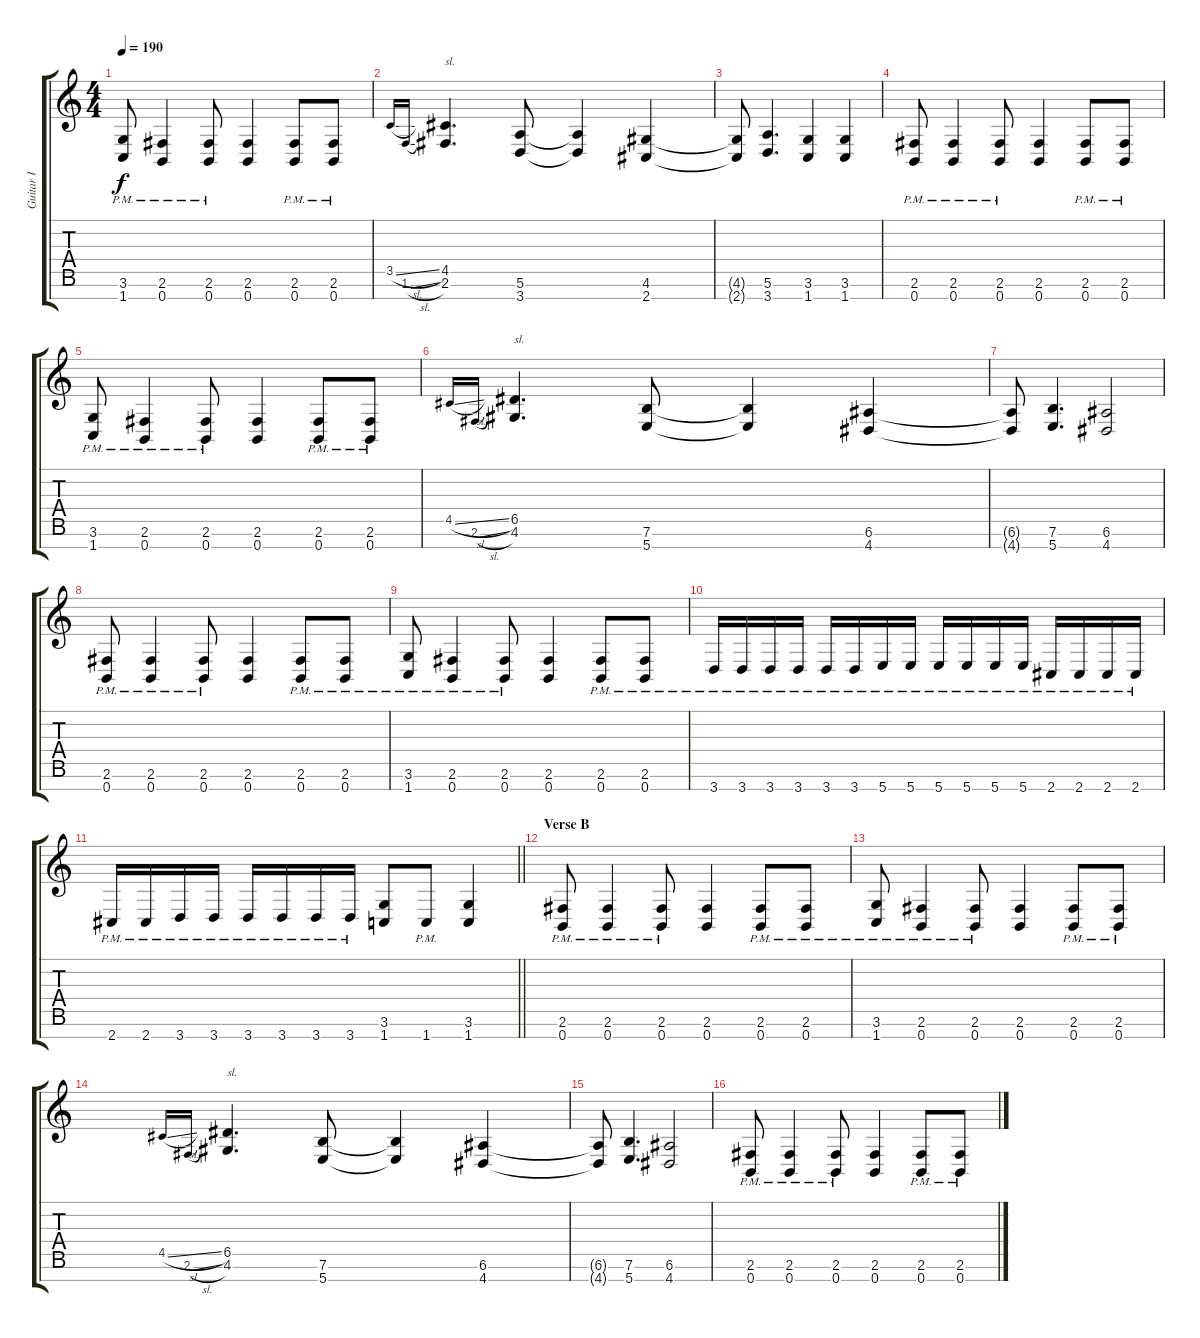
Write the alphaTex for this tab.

\track ("Guitar I" "Guitar I") {instrument distortionguitar}
\staff {score tabs}
\tuning (E4 B3 G3 D3 A2 E2 B1) {hide}
\ts (4 4)
\tempo 190
\clef g2
\ks c
(3.6{pm} 1.7{pm}).8{dy f} (2.6{pm} 0.7{pm}).4 (2.6{pm} 0.7{pm}).8 (2.6 0.7).4 (2.6{pm} 0.7{pm}).8 (2.6{pm} 0.7{pm}).8 |
3.5{sl}.16{gr onbeat} 1.6{sl}.16{gr onbeat} (4.5 2.6).4{d txt "sl."} (5.6 3.7).8 (5.6{t} 3.7{t}).4 (4.6 2.7).4 |
(4.6{t} 2.7{t}).8 (5.6 3.7).4{d} (3.6 1.7).4 (3.6 1.7).4 |
(2.6{pm} 0.7{pm}).8 (2.6{pm} 0.7{pm}).4 (2.6{pm} 0.7{pm}).8 (2.6 0.7).4 (2.6{pm} 0.7{pm}).8 (2.6{pm} 0.7{pm}).8 |
(3.6{pm} 1.7{pm}).8 (2.6{pm} 0.7{pm}).4 (2.6{pm} 0.7{pm}).8 (2.6 0.7).4 (2.6{pm} 0.7{pm}).8 (2.6{pm} 0.7{pm}).8 |
4.5{sl}.16{gr onbeat} 2.6{sl}.16{gr onbeat} (6.5 4.6).4{d txt "sl."} (7.6 5.7).8 (7.6{t} 5.7{t}).4 (6.6 4.7).4 |
(6.6{t} 4.7{t}).8 (7.6 5.7).4{d} (6.6 4.7).2 |
(2.6{pm} 0.7{pm}).8 (2.6{pm} 0.7{pm}).4 (2.6{pm} 0.7{pm}).8 (2.6 0.7).4 (2.6{pm} 0.7{pm}).8 (2.6{pm} 0.7{pm}).8 |
(3.6{pm} 1.7{pm}).8 (2.6{pm} 0.7{pm}).4 (2.6{pm} 0.7{pm}).8 (2.6 0.7).4 (2.6{pm} 0.7{pm}).8 (2.6{pm} 0.7{pm}).8 |
3.7{pm}.16 3.7{pm}.16 3.7{pm}.16 3.7{pm}.16 3.7{pm}.16 3.7{pm}.16 5.7{pm}.16 5.7{pm}.16 5.7{pm}.16 5.7{pm}.16 5.7{pm}.16 5.7{pm}.16 2.7{pm}.16 2.7{pm}.16 2.7{pm}.16 2.7{pm}.16 |
\barLineRight lightlight
2.7{pm}.16 2.7{pm}.16 3.7{pm}.16 3.7{pm}.16 3.7{pm}.16 3.7{pm}.16 3.7{pm}.16 3.7{pm}.16 (3.6 1.7).8 1.7{pm}.8 (3.6 1.7).4 |
\section ("" "Verse B")
(2.6{pm} 0.7{pm}).8 (2.6{pm} 0.7{pm}).4 (2.6{pm} 0.7{pm}).8 (2.6 0.7).4 (2.6{pm} 0.7{pm}).8 (2.6{pm} 0.7{pm}).8 |
(3.6{pm} 1.7{pm}).8 (2.6{pm} 0.7{pm}).4 (2.6{pm} 0.7{pm}).8 (2.6 0.7).4 (2.6{pm} 0.7{pm}).8 (2.6{pm} 0.7{pm}).8 |
4.5{sl}.16{gr onbeat} 2.6{sl}.16{gr onbeat} (6.5 4.6).4{d txt "sl."} (7.6 5.7).8 (7.6{t} 5.7{t}).4 (6.6 4.7).4 |
(6.6{t} 4.7{t}).8 (7.6 5.7).4{d} (6.6 4.7).2 |
(2.6{pm} 0.7{pm}).8 (2.6{pm} 0.7{pm}).4 (2.6{pm} 0.7{pm}).8 (2.6 0.7).4 (2.6{pm} 0.7{pm}).8 (2.6{pm} 0.7{pm}).8
